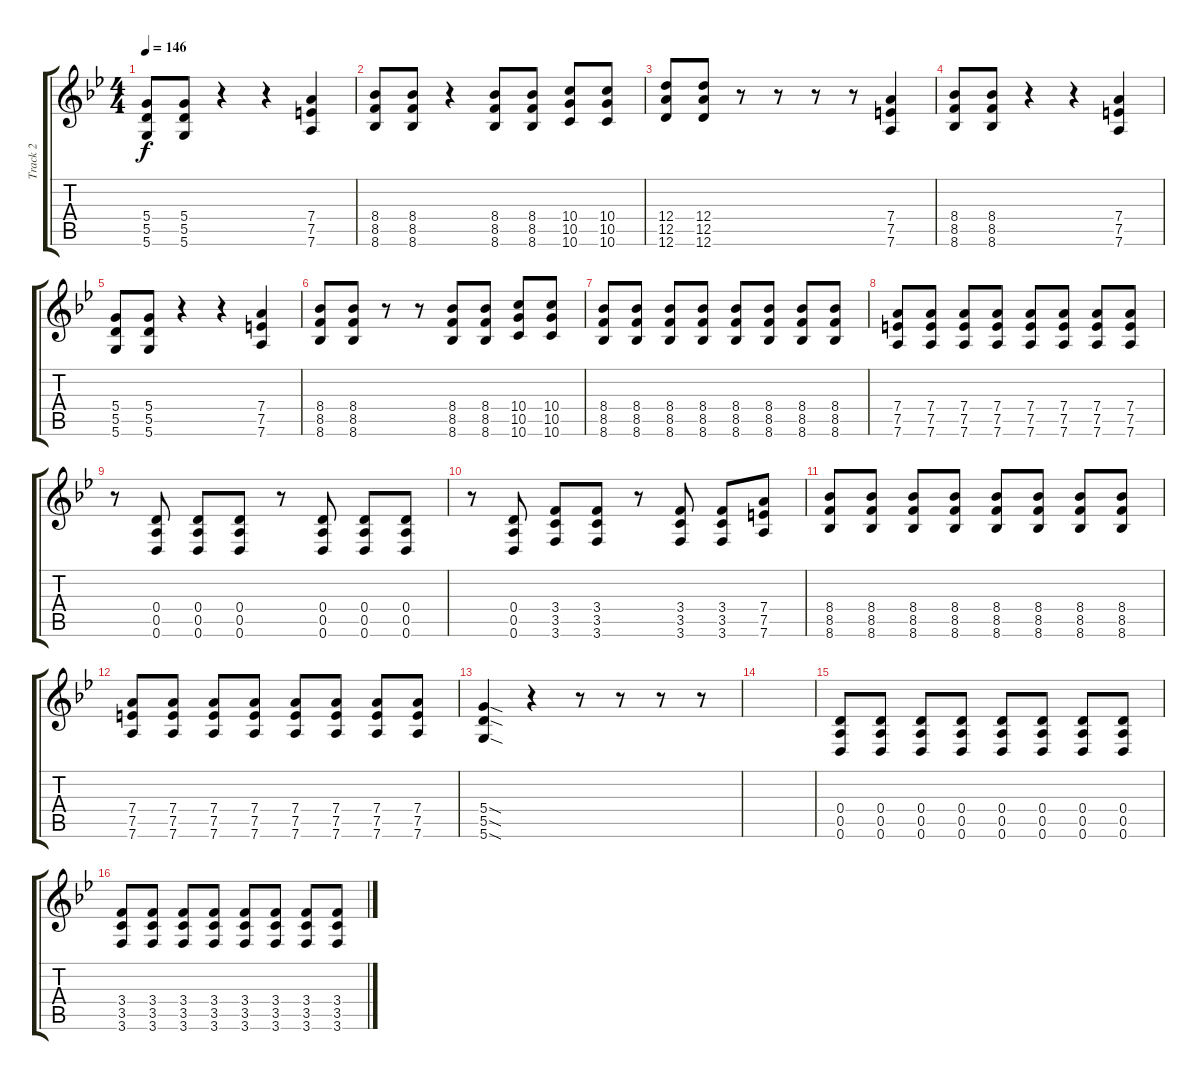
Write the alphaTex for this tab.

\track ("Track 2" "Track 2") {instrument distortionguitar}
\staff {score tabs}
\tuning (E4 B3 G3 D3 A2 D2) {hide}
\ts (4 4)
\tempo 146
\clef g2
\ks bb
(5.4 5.5 5.6).8{dy f} (5.4 5.5 5.6).8 r.4 r.4 (7.4 7.5 7.6).4 |
(8.4 8.5 8.6).8 (8.4 8.5 8.6).8 r.4 (8.4 8.5 8.6).8 (8.4 8.5 8.6).8 (10.4 10.5 10.6).8 (10.4 10.5 10.6).8 |
(12.4 12.5 12.6).8 (12.4 12.5 12.6).8 r.8 r.8 r.8 r.8 (7.4 7.5 7.6).4 |
(8.4 8.5 8.6).8 (8.4 8.5 8.6).8 r.4 r.4 (7.4 7.5 7.6).4 |
(5.4 5.5 5.6).8 (5.4 5.5 5.6).8 r.4 r.4 (7.4 7.5 7.6).4 |
(8.4 8.5 8.6).8 (8.4 8.5 8.6).8 r.8 r.8 (8.4 8.5 8.6).8 (8.4 8.5 8.6).8 (10.4 10.5 10.6).8 (10.4 10.5 10.6).8 |
(8.4 8.5 8.6).8 (8.4 8.5 8.6).8 (8.4 8.5 8.6).8 (8.4 8.5 8.6).8 (8.4 8.5 8.6).8 (8.4 8.5 8.6).8 (8.4 8.5 8.6).8 (8.4 8.5 8.6).8 |
(7.4 7.5 7.6).8 (7.4 7.5 7.6).8 (7.4 7.5 7.6).8 (7.4 7.5 7.6).8 (7.4 7.5 7.6).8 (7.4 7.5 7.6).8 (7.4 7.5 7.6).8 (7.4 7.5 7.6).8 |
r.8 (0.4 0.5 0.6).8 (0.4 0.5 0.6).8 (0.4 0.5 0.6).8 r.8 (0.4 0.5 0.6).8 (0.4 0.5 0.6).8 (0.4 0.5 0.6).8 |
r.8 (0.4 0.5 0.6).8 (3.4 3.5 3.6).8 (3.4 3.5 3.6).8 r.8 (3.4 3.5 3.6).8 (3.4 3.5 3.6).8 (7.4 7.5 7.6).8 |
(8.4 8.5 8.6).8 (8.4 8.5 8.6).8 (8.4 8.5 8.6).8 (8.4 8.5 8.6).8 (8.4 8.5 8.6).8 (8.4 8.5 8.6).8 (8.4 8.5 8.6).8 (8.4 8.5 8.6).8 |
(7.4 7.5 7.6).8 (7.4 7.5 7.6).8 (7.4 7.5 7.6).8 (7.4 7.5 7.6).8 (7.4 7.5 7.6).8 (7.4 7.5 7.6).8 (7.4 7.5 7.6).8 (7.4 7.5 7.6).8 |
(5.4{sod} 5.5{sod} 5.6{sod}).4 r.4 r.8 r.8 r.8 r.8 |
|
(0.4 0.5 0.6).8 (0.4 0.5 0.6).8 (0.4 0.5 0.6).8 (0.4 0.5 0.6).8 (0.4 0.5 0.6).8 (0.4 0.5 0.6).8 (0.4 0.5 0.6).8 (0.4 0.5 0.6).8 |
(3.4 3.5 3.6).8 (3.4 3.5 3.6).8 (3.4 3.5 3.6).8 (3.4 3.5 3.6).8 (3.4 3.5 3.6).8 (3.4 3.5 3.6).8 (3.4 3.5 3.6).8 (3.4 3.5 3.6).8
